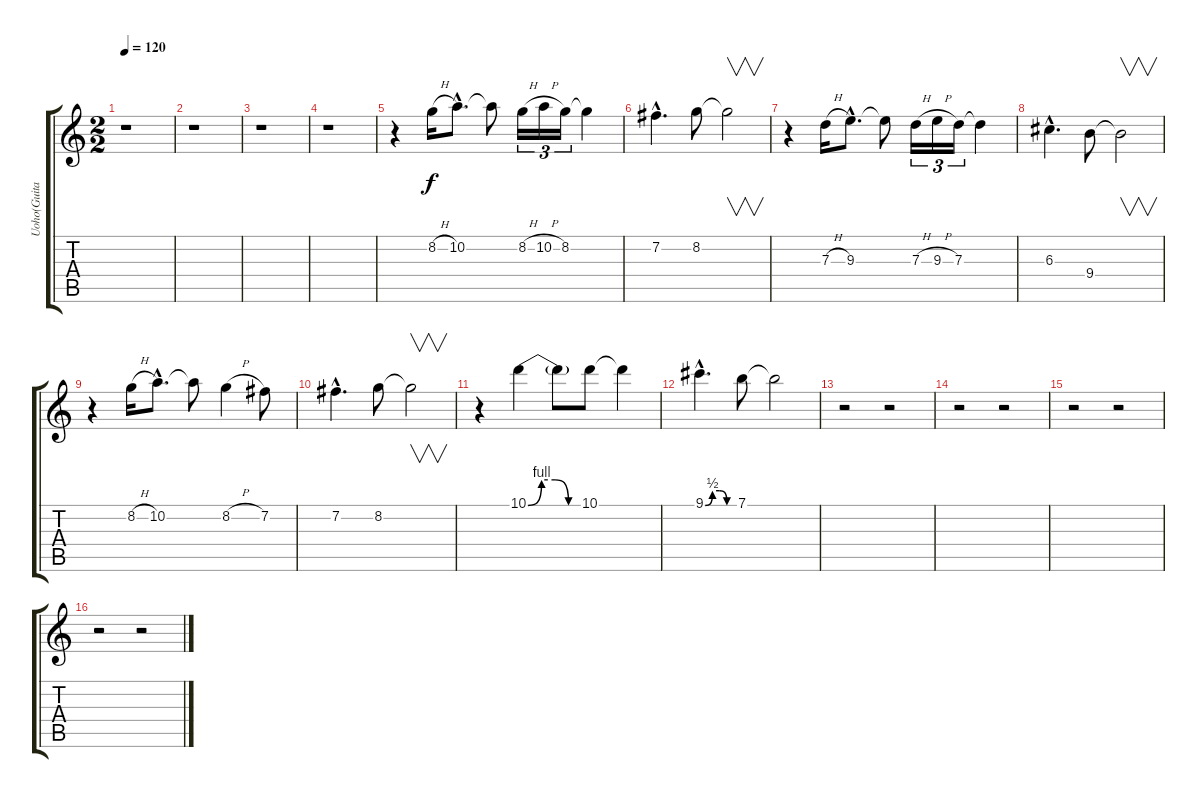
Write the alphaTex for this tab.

\track ("Uoho(Guitarra solista)" "Uoho(Guita") {instrument distortionguitar}
\staff {score tabs}
\tuning (E4 B3 G3 D3 A2 E2) {hide}
\ts (2 2)
\tempo 120
\clef g2
\ks c
r.1{dy f} |
r.1 |
r.1 |
r.1 |
r.4 8.2{h}.16 10.2{hac}.8{d} 10.2{t}.8 8.2{h}.16{tu (3 2)} 10.2{h}.16{tu (3 2)} 8.2.16{tu (3 2)} 8.2{t}.4 |
7.2{hac}.4{d} 8.2.8 8.2{t}.2{v} |
r.4 7.3{h}.16 9.3{hac}.8{d} 9.3{t}.8 7.3{h}.16{tu (3 2)} 9.3{h}.16{tu (3 2)} 7.3.16{tu (3 2)} 7.3{t}.4 |
6.3{hac}.4{d} 9.4.8 9.4{t}.2{v} |
r.4 8.2{h}.16 10.2{hac}.8{d} 10.2{t}.8 8.2{h}.4 7.2.8 |
7.2{hac}.4{d} 8.2.8 8.2{t}.2{v} |
r.4 10.1{be (custom 0 0 15 4 30 4 45 0 60 0)}.4 10.1{t}.8 10.1.8 10.1{t}.4 |
9.1{be (custom 0 0 15 2 30 2 45 0 60 0) hac}.4{d} 7.1.8 7.1{t}.2 |
r.2 r.2 |
r.2 r.2 |
r.2 r.2 |
r.2 r.2
